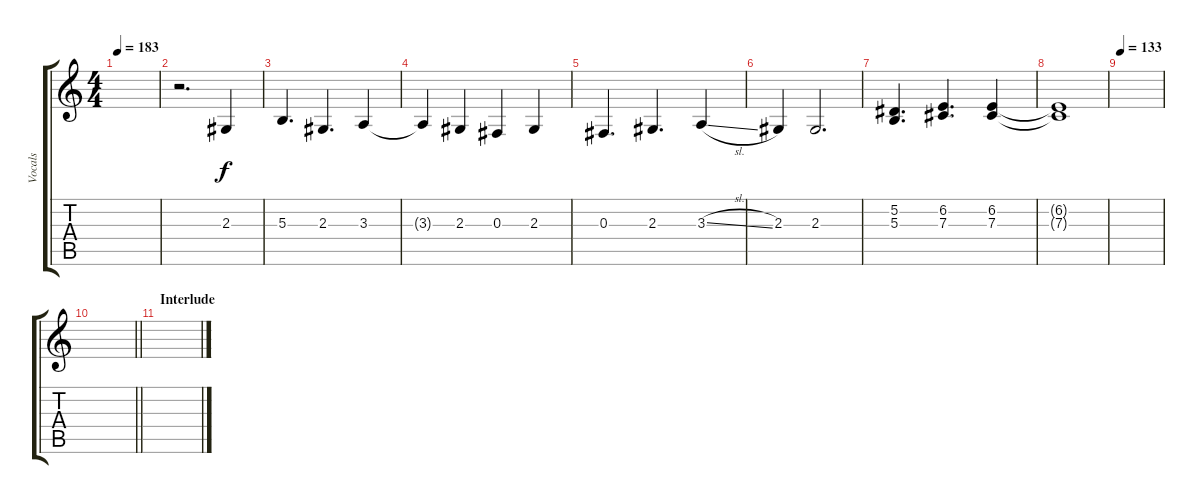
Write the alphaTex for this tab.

\track ("Vocals" "Vocals") {instrument lead2sawtooth}
\staff {score tabs}
\tuning (Eb4 Bb3 Gb3 Db3 Ab2 Db2) {hide}
\ts (4 4)
\tempo 183
\clef g2
\ks c
|
r.2{d} 2.3.4 |
5.3.4{d} 2.3.4{d} 3.3.4 |
3.3{t}.4 2.3.4 0.3.4 2.3.4 |
0.3.4{d} 2.3.4{d} 3.3{sl}.4 |
2.3.4 2.3.2{d} |
(5.2 5.3).4{d} (6.2 7.3).4{d} (6.2 7.3).4 |
(6.2{t} 7.3{t}).1 |
\tempo 133
|
\barLineRight lightlight
|
\section ("" "Interlude")
